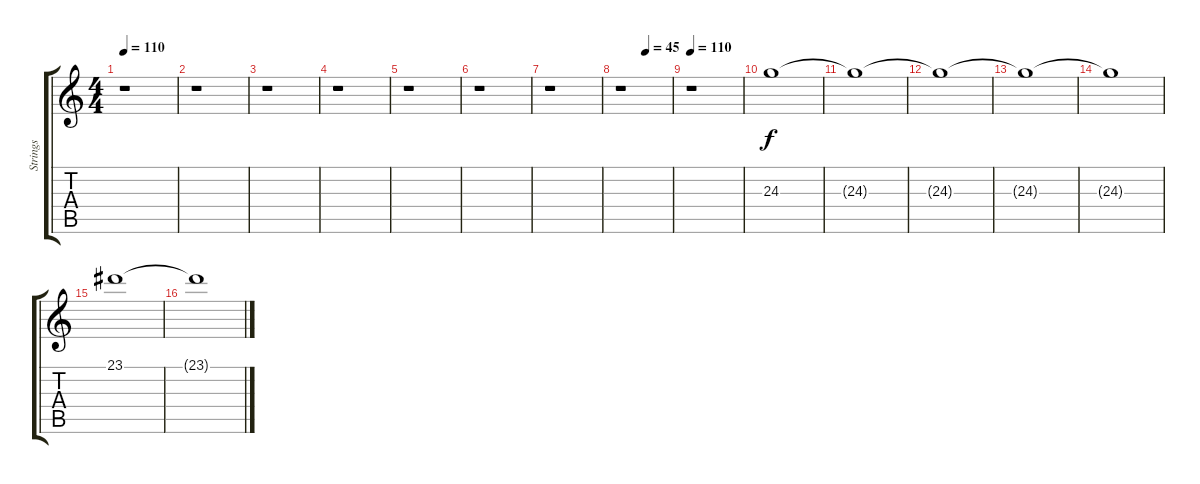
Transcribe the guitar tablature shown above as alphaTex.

\track ("Strings" "Strings") {instrument stringensemble1}
\staff {score tabs}
\tuning (E4 B3 G3 D3 A2 E2) {hide}
\ts (4 4)
\tempo 110
\clef g2
\ks c
r.1{dy f instrument stringensemble1} |
r.1 |
r.1 |
r.1 |
r.1 |
r.1 |
r.1 |
\tempo (45 0.5)
r.1 |
\tempo 110
r.1 |
24.3.1 |
24.3{t}.1 |
24.3{t}.1 |
24.3{t}.1 |
24.3{t}.1 |
23.1.1 |
23.1{t}.1
